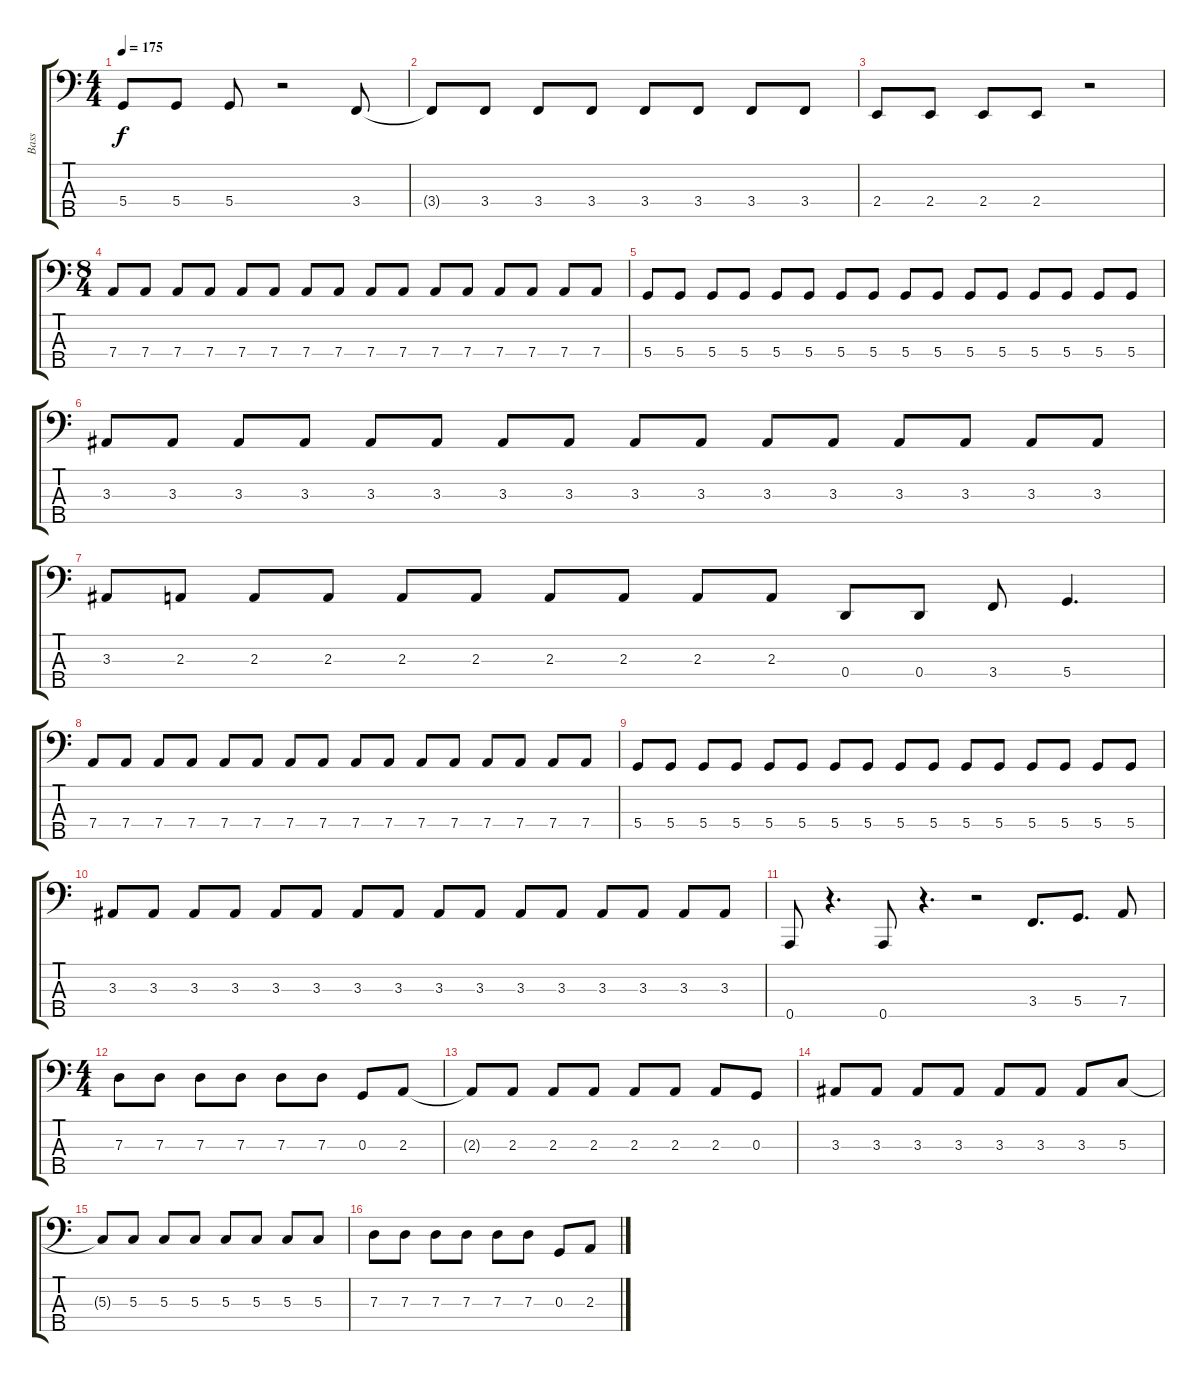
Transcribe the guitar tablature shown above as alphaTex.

\track ("Bass" "Bass") {instrument electricbasspick}
\staff {score tabs}
\tuning (F2 C2 G1 D1 A0) {hide}
\ts (4 4)
\tempo 175
\clef f4
\ks c
5.4{t}.8{dy f} 5.4.8 5.4.8 r.2 3.4.8 |
3.4{t}.8 3.4.8 3.4.8 3.4.8 3.4.8 3.4.8 3.4.8 3.4.8 |
2.4.8 2.4.8 2.4.8 2.4.8 r.2 |
\ts (8 4)
7.4.8 7.4.8 7.4.8 7.4.8 7.4.8 7.4.8 7.4.8 7.4.8 7.4.8 7.4.8 7.4.8 7.4.8 7.4.8 7.4.8 7.4.8 7.4.8 |
5.4.8 5.4.8 5.4.8 5.4.8 5.4.8 5.4.8 5.4.8 5.4.8 5.4.8 5.4.8 5.4.8 5.4.8 5.4.8 5.4.8 5.4.8 5.4.8 |
3.3.8 3.3.8 3.3.8 3.3.8 3.3.8 3.3.8 3.3.8 3.3.8 3.3.8 3.3.8 3.3.8 3.3.8 3.3.8 3.3.8 3.3.8 3.3.8 |
3.3.8 2.3.8 2.3.8 2.3.8 2.3.8 2.3.8 2.3.8 2.3.8 2.3.8 2.3.8 0.4.8 0.4.8 3.4.8 5.4.4{d} |
7.4.8 7.4.8 7.4.8 7.4.8 7.4.8 7.4.8 7.4.8 7.4.8 7.4.8 7.4.8 7.4.8 7.4.8 7.4.8 7.4.8 7.4.8 7.4.8 |
5.4.8 5.4.8 5.4.8 5.4.8 5.4.8 5.4.8 5.4.8 5.4.8 5.4.8 5.4.8 5.4.8 5.4.8 5.4.8 5.4.8 5.4.8 5.4.8 |
3.3.8 3.3.8 3.3.8 3.3.8 3.3.8 3.3.8 3.3.8 3.3.8 3.3.8 3.3.8 3.3.8 3.3.8 3.3.8 3.3.8 3.3.8 3.3.8 |
0.5.8 r.4{d} 0.5.8 r.4{d} r.2 3.4.8{d} 5.4.8{d} 7.4.8 |
\ts (4 4)
7.3.8 7.3.8 7.3.8 7.3.8 7.3.8 7.3.8 0.3.8 2.3.8 |
2.3{t}.8 2.3.8 2.3.8 2.3.8 2.3.8 2.3.8 2.3.8 0.3.8 |
3.3.8 3.3.8 3.3.8 3.3.8 3.3.8 3.3.8 3.3.8 5.3.8 |
5.3{t}.8 5.3.8 5.3.8 5.3.8 5.3.8 5.3.8 5.3.8 5.3.8 |
7.3.8 7.3.8 7.3.8 7.3.8 7.3.8 7.3.8 0.3.8 2.3.8
